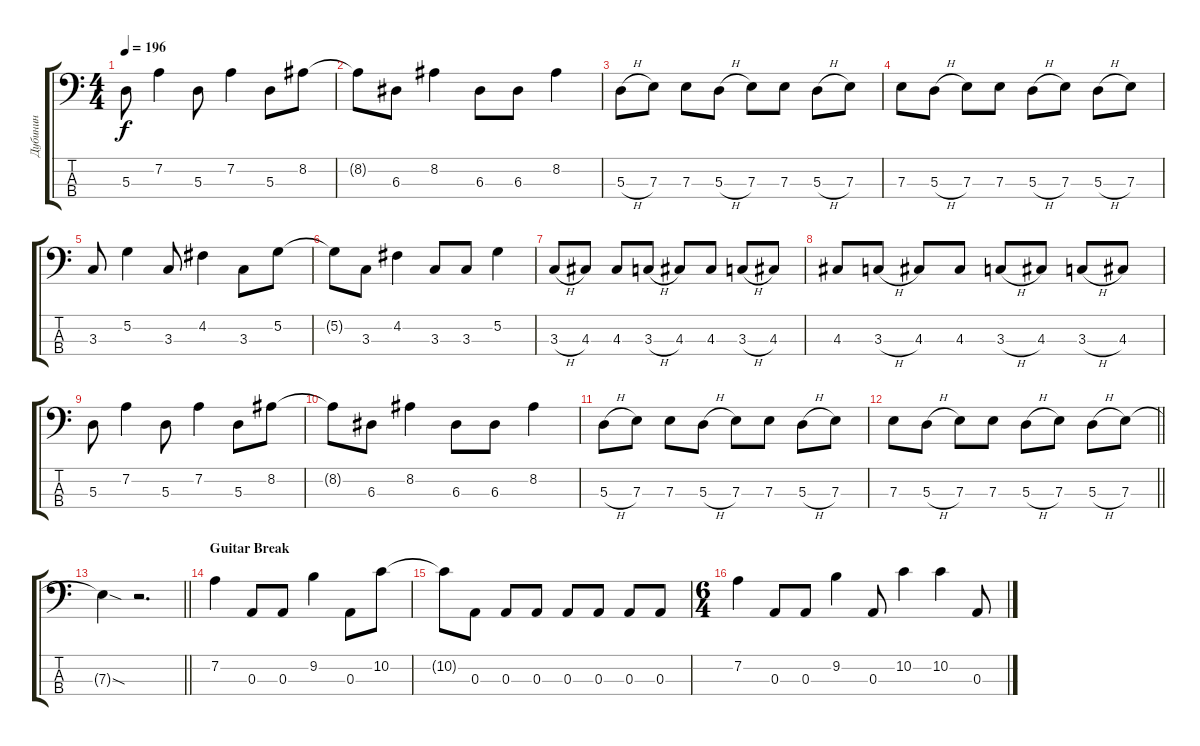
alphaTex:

\track ("Дубинин" "Дубинин") {instrument electricbassfinger}
\staff {score tabs}
\tuning (G2 D2 A1 E1) {hide}
\ts (4 4)
\tempo 196
\clef f4
\ks c
5.3.8{dy f} 7.2.4 5.3.8 7.2.4 5.3.8 8.2.8 |
8.2{t}.8 6.3.8 8.2.4 6.3.8 6.3.8 8.2.4 |
5.3{h}.8 7.3.8 7.3.8 5.3{h}.8 7.3.8 7.3.8 5.3{h}.8 7.3.8 |
7.3.8 5.3{h}.8 7.3.8 7.3.8 5.3{h}.8 7.3.8 5.3{h}.8 7.3.8 |
3.3.8 5.2.4 3.3.8 4.2.4 3.3.8 5.2.8 |
5.2{t}.8 3.3.8 4.2.4 3.3.8 3.3.8 5.2.4 |
3.3{h}.8 4.3.8 4.3.8 3.3{h}.8 4.3.8 4.3.8 3.3{h}.8 4.3.8 |
4.3.8 3.3{h}.8 4.3.8 4.3.8 3.3{h}.8 4.3.8 3.3{h}.8 4.3.8 |
5.3.8 7.2.4 5.3.8 7.2.4 5.3.8 8.2.8 |
8.2{t}.8 6.3.8 8.2.4 6.3.8 6.3.8 8.2.4 |
5.3{h}.8 7.3.8 7.3.8 5.3{h}.8 7.3.8 7.3.8 5.3{h}.8 7.3.8 |
\barLineRight lightlight
7.3.8 5.3{h}.8 7.3.8 7.3.8 5.3{h}.8 7.3.8 5.3{h}.8 7.3.8 |
\barLineRight lightlight
7.3{sod t}.4 r.2{d} |
\section ("" "Guitar Break")
7.2.4 0.3.8 0.3.8 9.2.4 0.3.8 10.2.8 |
10.2{t}.8 0.3.8 0.3.8 0.3.8 0.3.8 0.3.8 0.3.8 0.3.8 |
\ts (6 4)
7.2.4 0.3.8 0.3.8 9.2.4 0.3.8 10.2.4 10.2.4 0.3.8
